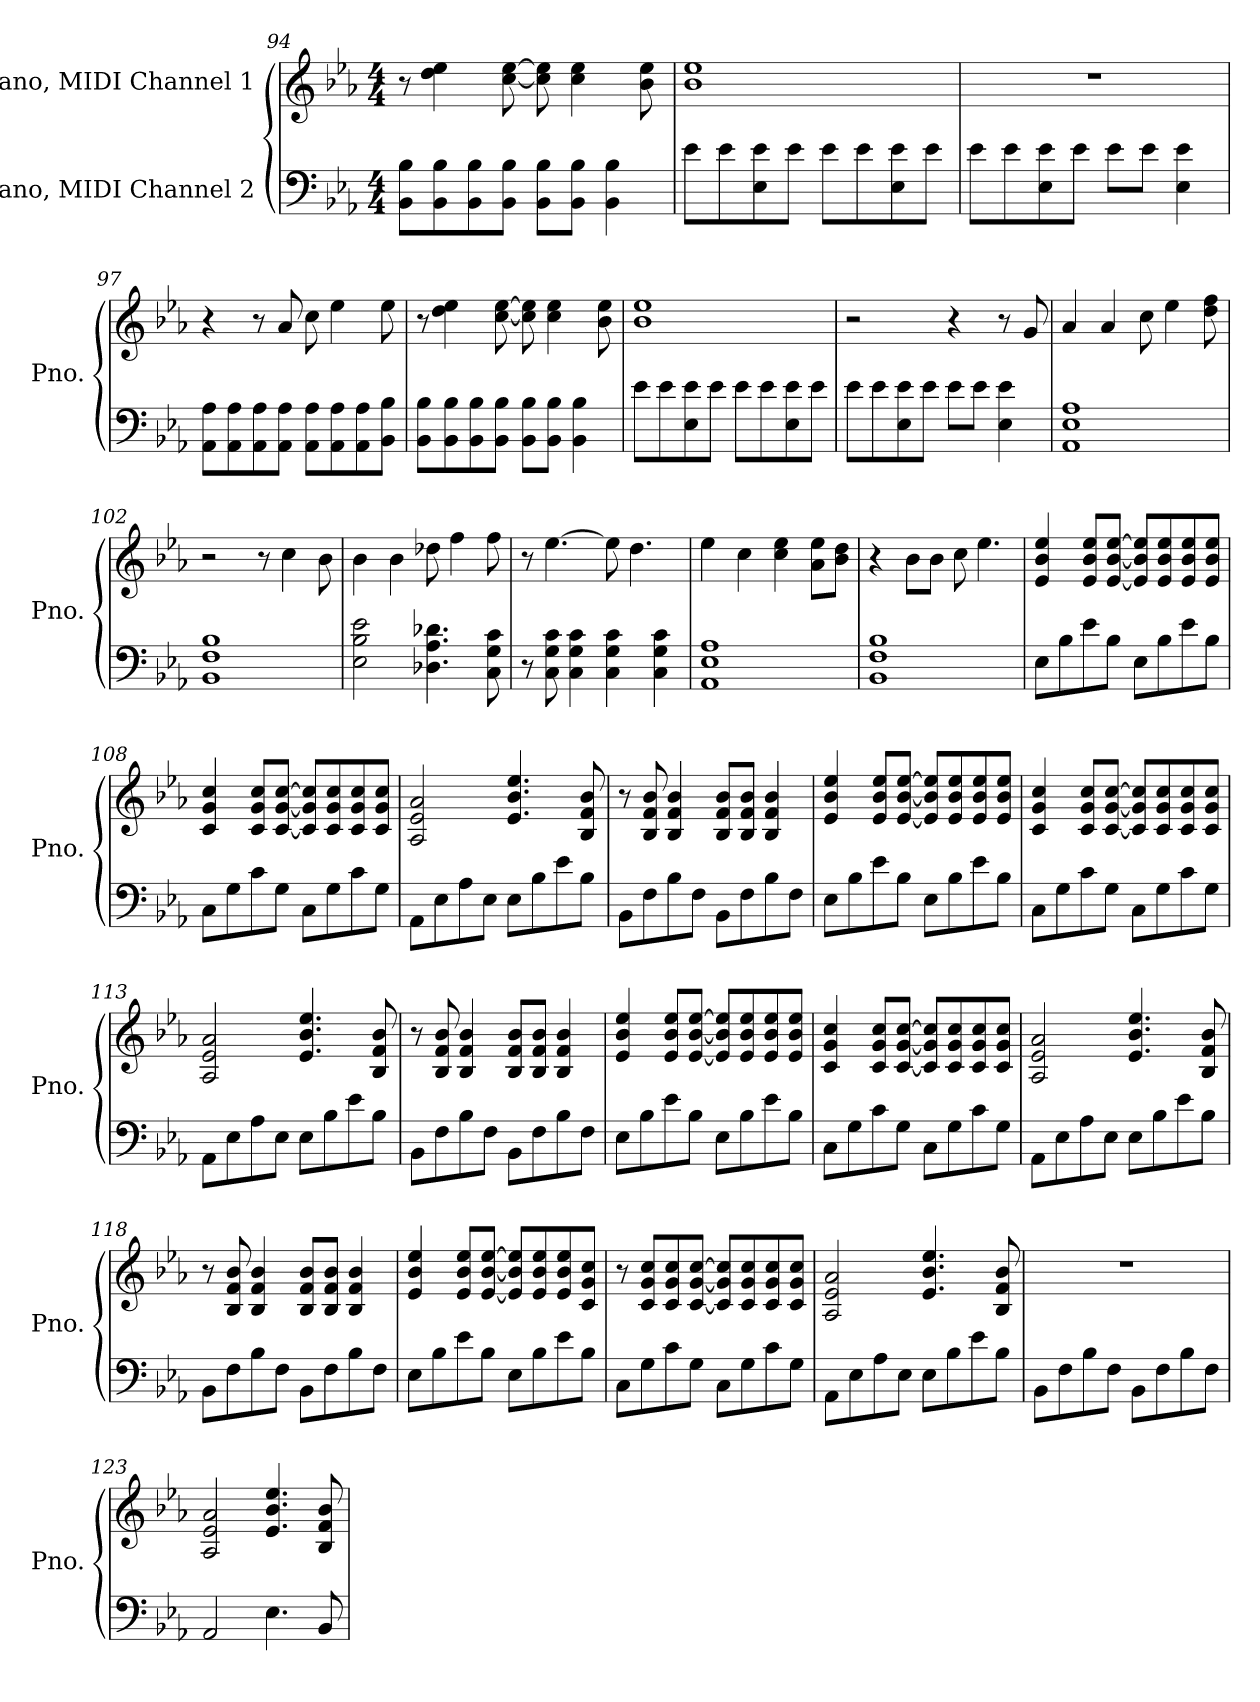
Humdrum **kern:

**kern	**kern
*part2	*part1
*staff2	*staff1
*I"Piano, MIDI Channel 2	*I"Piano, MIDI Channel 1
*I'Pno.	*I'Pno.
*clefF4	*clefG2
*k[b-e-a-]	*k[b-e-a-]
*M4/4	*M4/4
=94	=94
8BB-\ 8B-\L	8r
8BB-\ 8B-\	4dd\ 4ee-\
8BB-\ 8B-\	.
8BB-\ 8B-\J	[8cc\ [8ee-\
8BB-\ 8B-\L	8cc\] 8ee-\]
8BB-\ 8B-\J	4cc\ 4ee-\
4BB-\ 4B-\	.
.	8b-\ 8ee-\
!!LO:LB:g=z
=95	=95
8e-\L	1b- 1ee-
8e-\	.
8E-\ 8e-\	.
8e-\J	.
8e-\L	.
8e-\	.
8E-\ 8e-\	.
8e-\J	.
=96	=96
8e-\L	1r
8e-\	.
8E-\ 8e-\	.
8e-\J	.
8e-\L	.
8e-\J	.
4E-\ 4e-\	.
=97	=97
8AA-\ 8A-\L	4r
8AA-\ 8A-\	.
8AA-\ 8A-\	8r
8AA-\ 8A-\J	8a-/
8AA-\ 8A-\L	8cc\
8AA-\ 8A-\	4ee-\
8AA-\ 8A-\	.
8BB-\ 8B-\J	8ee-\
=98	=98
8BB-\ 8B-\L	8r
8BB-\ 8B-\	4dd\ 4ee-\
8BB-\ 8B-\	.
8BB-\ 8B-\J	[8cc\ [8ee-\
8BB-\ 8B-\L	8cc\] 8ee-\]
8BB-\ 8B-\J	4cc\ 4ee-\
4BB-\ 4B-\	.
.	8b-\ 8ee-\
!!LO:LB:g=z
=99	=99
8e-\L	1b- 1ee-
8e-\	.
8E-\ 8e-\	.
8e-\J	.
8e-\L	.
8e-\	.
8E-\ 8e-\	.
8e-\J	.
=100	=100
8e-\L	2r
8e-\	.
8E-\ 8e-\	.
8e-\J	.
8e-\L	4r
8e-\J	.
4E-\ 4e-\	8r
.	8g/
=101	=101
1AA- 1E- 1A-	4a-/
.	4a-/
.	8cc\
.	4ee-\
.	8dd\ 8ff\
=102	=102
1BB- 1F 1B-	2r
.	8r
.	4cc\
.	8b-\
=103	=103
2E-\ 2B-\ 2e-\	4b-\
.	4b-\
4.D-X\ 4.A-\ 4.d-X\	8dd-X\
.	4ff\
8C\ 8G\ 8c\	8ff\
!!LO:LB:g=z
=104	=104
8r	8r
8C\ 8G\ 8c\	[4.ee-\
4C\ 4G\ 4c\	.
4C\ 4G\ 4c\	8ee-\]
.	4.dd\
4C\ 4G\ 4c\	.
=105	=105
1AA- 1E- 1A-	4ee-\
.	4cc\
.	4cc\ 4ee-\
.	8a-\ 8ee-\L
.	8b-\ 8dd\J
=106	=106
1BB- 1F 1B-	4r
.	8b-\L
.	8b-\J
.	8cc\
.	4.ee-\
=107	=107
8E-\L	4e-/ 4b-/ 4ee-/
8B-\	.
8e-\	8e-/ 8b-/ 8ee-/L
8B-\J	[8e-/ [8b-/ [8ee-/J
8E-\L	8e-/] 8b-/] 8ee-/]L
8B-\	8e-/ 8b-/ 8ee-/
8e-\	8e-/ 8b-/ 8ee-/
8B-\J	8e-/ 8b-/ 8ee-/J
=108	=108
8C\L	4c/ 4g/ 4cc/
8G\	.
8c\	8c/ 8g/ 8cc/L
8G\J	[8c/ [8g/ [8cc/J
8C\L	8c/] 8g/] 8cc/]L
8G\	8c/ 8g/ 8cc/
8c\	8c/ 8g/ 8cc/
8G\J	8c/ 8g/ 8cc/J
!!LO:PB:g=z
=109	=109
8AA-\L	2A-/ 2e-/ 2a-/
8E-\	.
8A-\	.
8E-\J	.
8E-\L	4.e-/ 4.b-/ 4.ee-/
8B-\	.
8e-\	.
8B-\J	8B-/ 8f/ 8b-/
=110	=110
8BB-\L	8r
8F\	8B-/ 8f/ 8b-/
8B-\	4B-/ 4f/ 4b-/
8F\J	.
8BB-\L	8B-/ 8f/ 8b-/L
8F\	8B-/ 8f/ 8b-/J
8B-\	4B-/ 4f/ 4b-/
8F\J	.
=111	=111
8E-\L	4e-/ 4b-/ 4ee-/
8B-\	.
8e-\	8e-/ 8b-/ 8ee-/L
8B-\J	[8e-/ [8b-/ [8ee-/J
8E-\L	8e-/] 8b-/] 8ee-/]L
8B-\	8e-/ 8b-/ 8ee-/
8e-\	8e-/ 8b-/ 8ee-/
8B-\J	8e-/ 8b-/ 8ee-/J
=112	=112
8C\L	4c/ 4g/ 4cc/
8G\	.
8c\	8c/ 8g/ 8cc/L
8G\J	[8c/ [8g/ [8cc/J
8C\L	8c/] 8g/] 8cc/]L
8G\	8c/ 8g/ 8cc/
8c\	8c/ 8g/ 8cc/
8G\J	8c/ 8g/ 8cc/J
!!LO:LB:g=z
=113	=113
8AA-\L	2A-/ 2e-/ 2a-/
8E-\	.
8A-\	.
8E-\J	.
8E-\L	4.e-/ 4.b-/ 4.ee-/
8B-\	.
8e-\	.
8B-\J	8B-/ 8f/ 8b-/
=114	=114
8BB-\L	8r
8F\	8B-/ 8f/ 8b-/
8B-\	4B-/ 4f/ 4b-/
8F\J	.
8BB-\L	8B-/ 8f/ 8b-/L
8F\	8B-/ 8f/ 8b-/J
8B-\	4B-/ 4f/ 4b-/
8F\J	.
=115	=115
8E-\L	4e-/ 4b-/ 4ee-/
8B-\	.
8e-\	8e-/ 8b-/ 8ee-/L
8B-\J	[8e-/ [8b-/ [8ee-/J
8E-\L	8e-/] 8b-/] 8ee-/]L
8B-\	8e-/ 8b-/ 8ee-/
8e-\	8e-/ 8b-/ 8ee-/
8B-\J	8e-/ 8b-/ 8ee-/J
=116	=116
8C\L	4c/ 4g/ 4cc/
8G\	.
8c\	8c/ 8g/ 8cc/L
8G\J	[8c/ [8g/ [8cc/J
8C\L	8c/] 8g/] 8cc/]L
8G\	8c/ 8g/ 8cc/
8c\	8c/ 8g/ 8cc/
8G\J	8c/ 8g/ 8cc/J
!!LO:LB:g=z
=117	=117
8AA-\L	2A-/ 2e-/ 2a-/
8E-\	.
8A-\	.
8E-\J	.
8E-\L	4.e-/ 4.b-/ 4.ee-/
8B-\	.
8e-\	.
8B-\J	8B-/ 8f/ 8b-/
=118	=118
8BB-\L	8r
8F\	8B-/ 8f/ 8b-/
8B-\	4B-/ 4f/ 4b-/
8F\J	.
8BB-\L	8B-/ 8f/ 8b-/L
8F\	8B-/ 8f/ 8b-/J
8B-\	4B-/ 4f/ 4b-/
8F\J	.
=119	=119
8E-\L	4e-/ 4b-/ 4ee-/
8B-\	.
8e-\	8e-/ 8b-/ 8ee-/L
8B-\J	[8e-/ [8b-/ [8ee-/J
8E-\L	8e-/] 8b-/] 8ee-/]L
8B-\	8e-/ 8b-/ 8ee-/
8e-\	8e-/ 8b-/ 8ee-/
8B-\J	8c/ 8g/ 8cc/J
=120	=120
8C\L	8r
8G\	8c/ 8g/ 8cc/L
8c\	8c/ 8g/ 8cc/
8G\J	[8c/ [8g/ [8cc/J
8C\L	8c/] 8g/] 8cc/]L
8G\	8c/ 8g/ 8cc/
8c\	8c/ 8g/ 8cc/
8G\J	8c/ 8g/ 8cc/J
!!LO:LB:g=z
=121	=121
8AA-\L	2A-/ 2e-/ 2a-/
8E-\	.
8A-\	.
8E-\J	.
8E-\L	4.e-/ 4.b-/ 4.ee-/
8B-\	.
8e-\	.
8B-\J	8B-/ 8f/ 8b-/
=122	=122
8BB-\L	1r
8F\	.
8B-\	.
8F\J	.
8BB-\L	.
8F\	.
8B-\	.
8F\J	.
=123	=123
2AA-/	2A-/ 2e-/ 2a-/
4.E-\	4.e-/ 4.b-/ 4.ee-/
8BB-/	8B-/ 8f/ 8b-/
=	=
*-	*-
